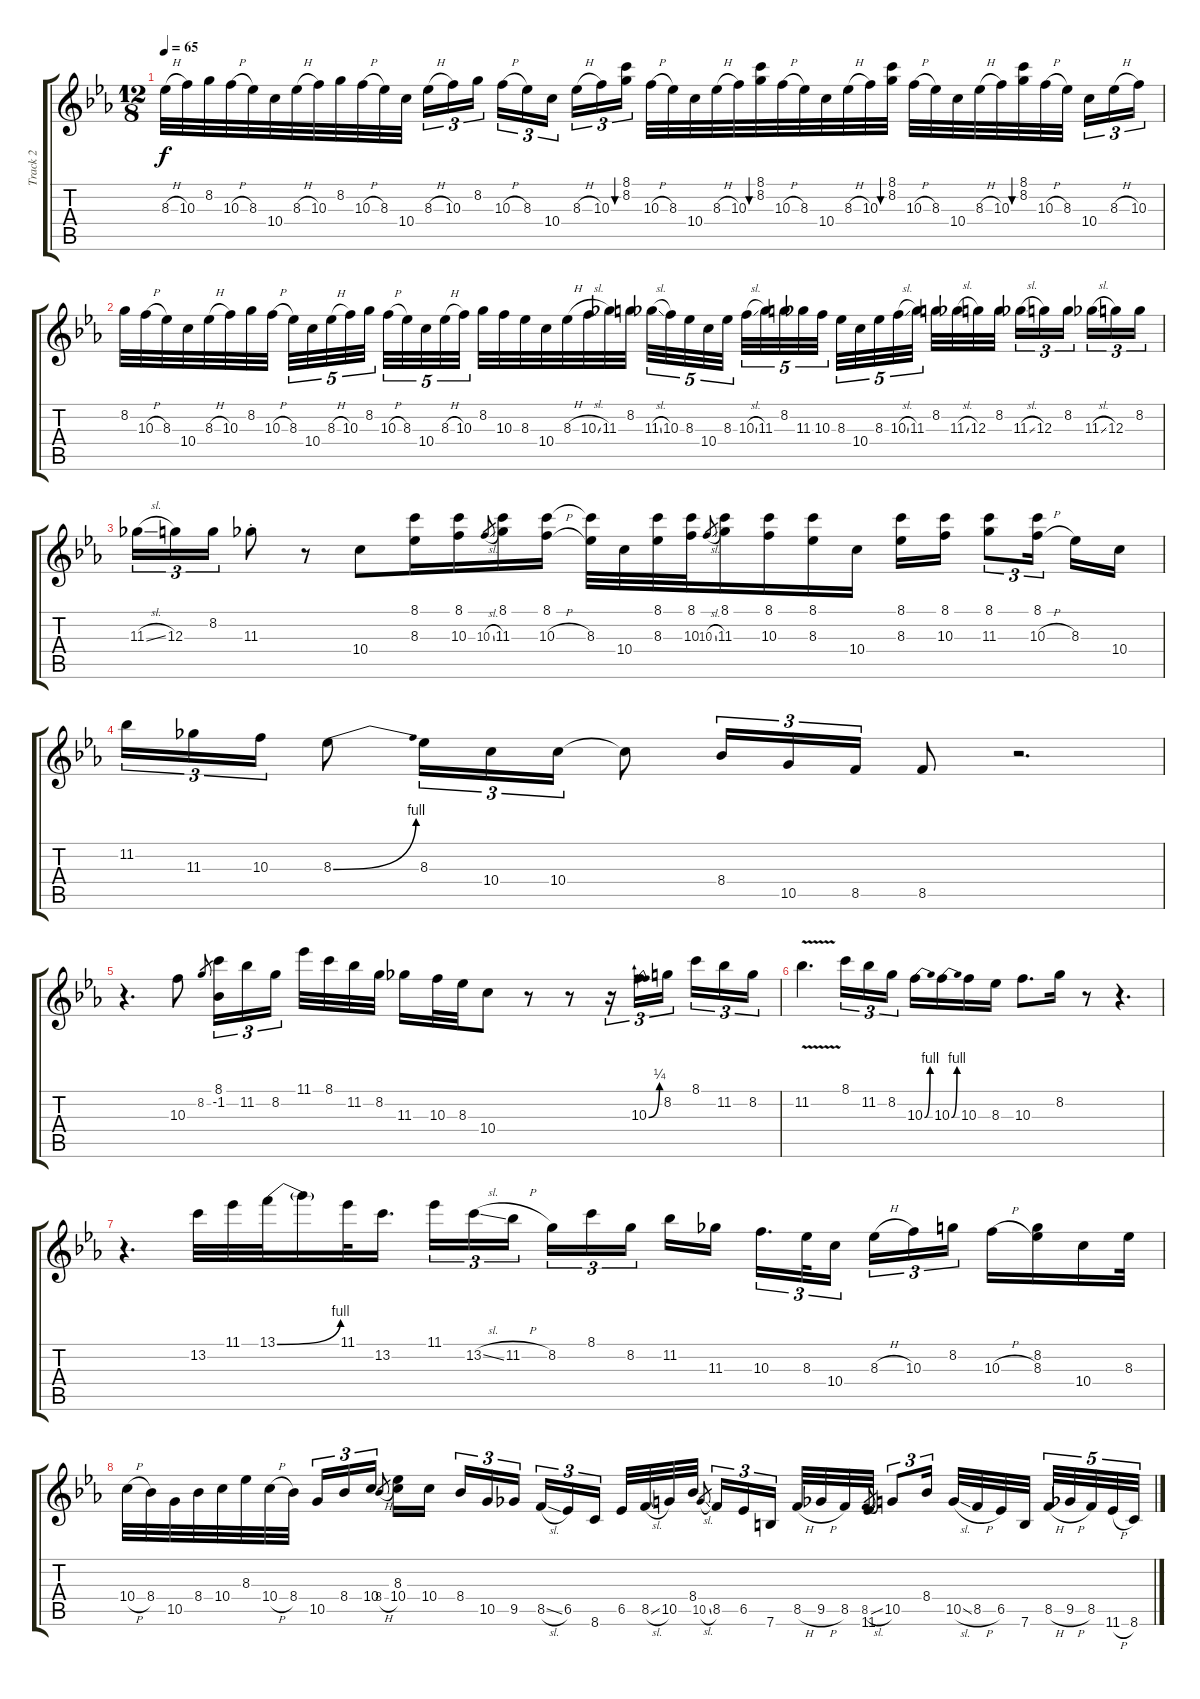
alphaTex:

\track ("Track 2" "Track 2") {instrument electricguitarjazz}
\staff {score tabs}
\tuning (E4 B3 G3 D3 A2 E2) {hide}
\ts (12 8)
\tempo 65
\clef g2
\ks cminor
8.3{h}.32{dy f} 10.3.32 8.2.32 10.3{h}.32 8.3.32 10.4.32 8.3{h}.32 10.3.32 8.2.32 10.3{h}.32 8.3.32 10.4.32 8.3{h}.16{tu (3 2)} 10.3.16{tu (3 2)} 8.2.16{tu (3 2) beam splitsecondary} 10.3{h}.16{tu (3 2)} 8.3.16{tu (3 2)} 10.4.16{tu (3 2) beam splitsecondary} 8.3{h}.16{tu (3 2)} 10.3.16{tu (3 2)} (8.1 8.2).16{tu (3 2) bu 60} 10.3{h}.32 8.3.32 10.4.32 8.3{h}.32 10.3.32 (8.1 8.2).32{bu 60} 10.3{h}.32 8.3.32 10.4.32 8.3{h}.32 10.3.32 (8.1 8.2).32{bu 60} 10.3{h}.32 8.3.32 10.4.32 8.3{h}.32 10.3.32 (8.1 8.2).32{bu 60} 10.3{h}.32 8.3.32{beam splitsecondary} 10.4.16{tu (3 2)} 8.3{h}.16{tu (3 2)} 10.3.16{tu (3 2)} |
8.2.32 10.3{h}.32 8.3.32 10.4.32 8.3{h}.32 10.3.32 8.2.32 10.3{h}.32{beam splitsecondary} 8.3.32{tu (5 4)} 10.4.32{tu (5 4)} 8.3{h}.32{tu (5 4)} 10.3.32{tu (5 4)} 8.2.32{tu (5 4)} 10.3{h}.32{tu (5 4)} 8.3.32{tu (5 4)} 10.4.32{tu (5 4)} 8.3{h}.32{tu (5 4)} 10.3.32{tu (5 4) beam splitsecondary} 8.2.32 10.3.32 8.3.32 10.4.32 8.3{h}.32 10.3{sl}.32 11.3.32 8.2.32 11.3{sl}.32{tu (5 4)} 10.3.32{tu (5 4)} 8.3.32{tu (5 4)} 10.4.32{tu (5 4)} 8.3.32{tu (5 4) beam splitsecondary} 10.3{sl}.32{tu (5 4)} 11.3.32{tu (5 4)} 8.2.32{tu (5 4)} 11.3.32{tu (5 4)} 10.3.32{tu (5 4) beam splitsecondary} 8.3.32{tu (5 4)} 10.4.32{tu (5 4)} 8.3.32{tu (5 4)} 10.3{sl}.32{tu (5 4)} 11.3.32{tu (5 4)} 8.2.32 11.3{sl}.32 12.3.32 8.2.32{beam splitsecondary} 11.3{sl}.16{tu (3 2)} 12.3.16{tu (3 2)} 8.2.16{tu (3 2) beam splitsecondary} 11.3{sl}.16{tu (3 2)} 12.3.16{tu (3 2)} 8.2.16{tu (3 2)} |
11.3{sl}.16{tu (3 2)} 12.3.16{tu (3 2)} 8.2.16{tu (3 2)} 11.3{st}.8 r.8 10.4.8 (8.1 8.3).16 (8.1 10.3).16 10.3{sl}.8{gr} (8.1 11.3).16 (8.1 10.3{h}).16 (8.1{t} 8.3).32 10.4.32 (8.1 8.3).32 (8.1 10.3).32 10.3{sl}.8{gr} (8.1 11.3).16 (8.1 10.3).16 (8.1 8.3).16 10.4.16 (8.1 8.3).16 (8.1 10.3).16 (8.1 11.3).8{tu (3 2)} (8.1 10.3{h}).16{tu (3 2) beam splitsecondary} 8.3.16 10.4.16 |
11.2.16{tu (3 2)} 11.3.16{tu (3 2)} 10.3.16{tu (3 2)} 8.3{be (bend 0 0 60 4)}.8 8.3.16{tu (3 2)} 10.4.16{tu (3 2)} 10.4.16{tu (3 2)} 10.4{t}.8 8.4.16{tu (3 2)} 10.5.16{tu (3 2)} 8.5.16{tu (3 2)} 8.5.8 r.2{d} |
r.4{d} 10.3.8 8.2.8{gr} (8.1 -1.2).16{tu (3 2)} 11.2.16{tu (3 2)} 8.2.16{tu (3 2) beam splitsecondary} 11.1.32 8.1.32 11.2.32 8.2.32 11.3.16 10.3.32 8.3.32 10.4.8 r.8 r.8 r.16{tu (3 2)} 10.3{be (bend 0 0 60 1)}.16{tu (3 2)} 8.2.16{tu (3 2) beam splitsecondary} 8.1.16{tu (3 2)} 11.2.16{tu (3 2)} 8.2.16{tu (3 2)} |
11.2{v}.4{d} 8.1.16{tu (3 2)} 11.2.16{tu (3 2)} 8.2.16{tu (3 2) beam splitsecondary} 10.3{be (bend 0 0 60 4)}.16 10.3{be (bend 0 0 60 4)}.16 10.3.16 8.3.16 10.3.8{d} 8.2.16 r.8 r.4{d} |
r.4{d} 13.2.32 11.1.32 13.1{be (bend 0 0 60 4)}.32 13.1{t}.16 11.1.32 13.2.16{d beam splitsecondary} 11.1.16{tu (3 2)} 13.2{sl}.16{tu (3 2)} 11.2{h}.16{tu (3 2)} 8.2.16{tu (3 2)} 8.1.16{tu (3 2)} 8.2.16{tu (3 2) beam splitsecondary} 11.2.16 11.3.16{beam splitsecondary} 10.3.16{d tu (3 2)} 8.3.32{tu (3 2)} 10.4.16{tu (3 2)} 8.3{h}.16{tu (3 2)} 10.3.16{tu (3 2)} 8.2.16{tu (3 2) beam splitsecondary} 10.3{h}.16 (8.2 8.3).16 10.4.16 8.3.32 |
10.4{h}.32 8.4.32 10.5.32 8.4.32 10.4.32 8.3.32 10.4{h}.32 8.4.32{beam splitsecondary} 10.5.16{tu (3 2)} 8.4.16{tu (3 2)} 10.4.16{tu (3 2)} 8.4{h}.8{gr} (8.3 10.4).16 10.4.16{beam splitsecondary} 8.4.16{tu (3 2)} 10.5.16{tu (3 2)} 9.5.16{tu (3 2) beam splitsecondary} 8.5{sl}.16{tu (3 2)} 6.5.16{tu (3 2)} 8.6.16{tu (3 2)} 6.5.32 8.5{sl}.32 10.5.32 8.4.32 10.5{sl}.8{gr beam splitsecondary} 8.5.16{tu (3 2)} 6.5.16{tu (3 2)} 7.6.16{tu (3 2) beam splitsecondary} 8.5{h}.32 9.5{h}.32 8.5.32 11.6.32 8.5{sl}.8{gr} 10.5.8{tu (3 2)} 8.4.16{tu (3 2) beam splitsecondary} 10.5{sl}.32 8.5{h}.32 6.5.32 7.6.32{beam splitsecondary} 8.5{h}.32{tu (5 4)} 9.5{h}.32{tu (5 4)} 8.5.32{tu (5 4)} 11.6{h}.32{tu (5 4)} 8.6.32{tu (5 4)}
